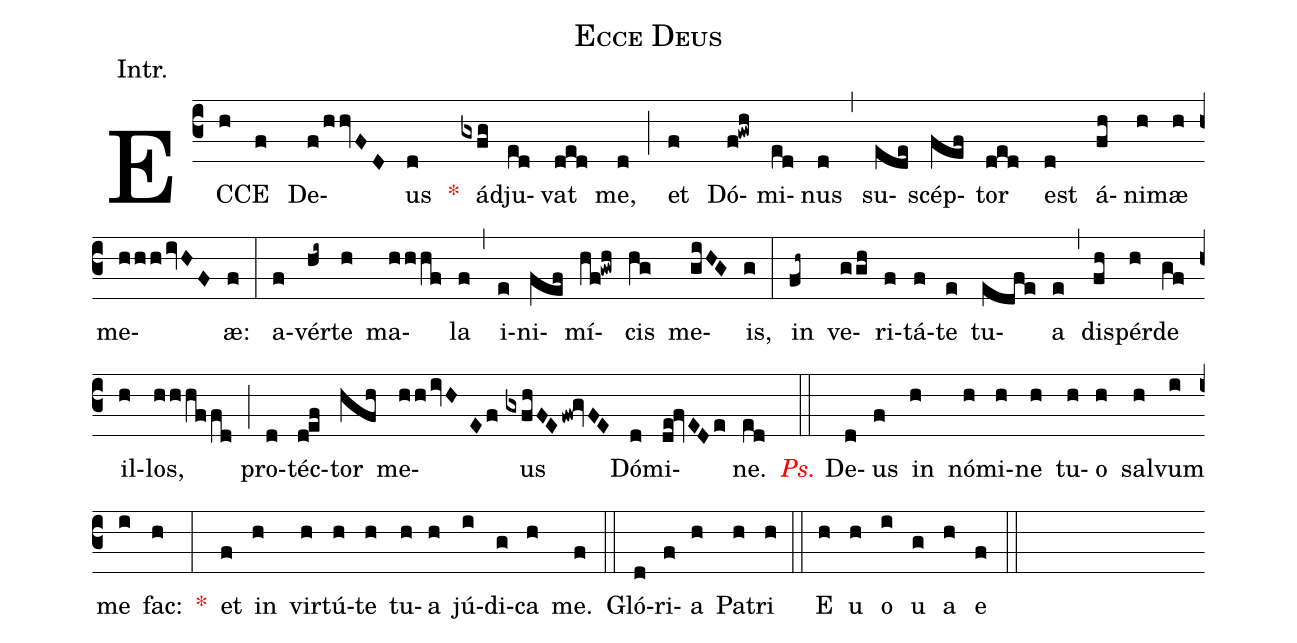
name:Ecce Deus;
annotation:Intr.;
mode:V.;
office-part:Introit;
%%
(c3) EC(h)CE(f) De(f/hhvFD)us(d) <v>\red{*}</v>() ád(gxfg)ju(ed)vat(ded) me,(d) (;) et(f) Dó(f!gwh)mi(ed)nus(d) (,) su(ede)scép(fef)tor(ded) est(d) á(fh)ni(h)mæ(h) me(hhh/ivHF)æ:(f) (:) a(f)vér(hi~)te(h) ma(hhhf)la(f) (,) i(e)ni(fef)mí(hf!gwh)cis(hg) me(giHG)is,(g) (:) in(fh~) ve(ggh)ri(f)tá(f)te(e) tu(edfe)a(e) (,) dis(fh)pér(h)de(gf) il(h)los,(hhhffd) (;) pro(d)téc(d!ef)tor(hfh) me(hh/ivHEf)us(gxfhFE/fw!gvFE) Dó(d)mi(de!fvEDe)ne.(ed) (::) <v>\redit{Ps.}</v> De(d)us(f) in(h) nó(h)mi(h)ne(h) tu(h)o(h) sal(h)vum(i) me(i) fac:(h) <v>\red{*}</v>(:) et(f) in(h) vir(h)tú(h)te(h) tu(h)a(h) jú(i)di(g)ca(h) me.(f) (::) Gló(d)ri(f)a(h) Pa(h)tri(h) (::) E(h) u(h) o(i) u(g) a(h) e(f) (::)
